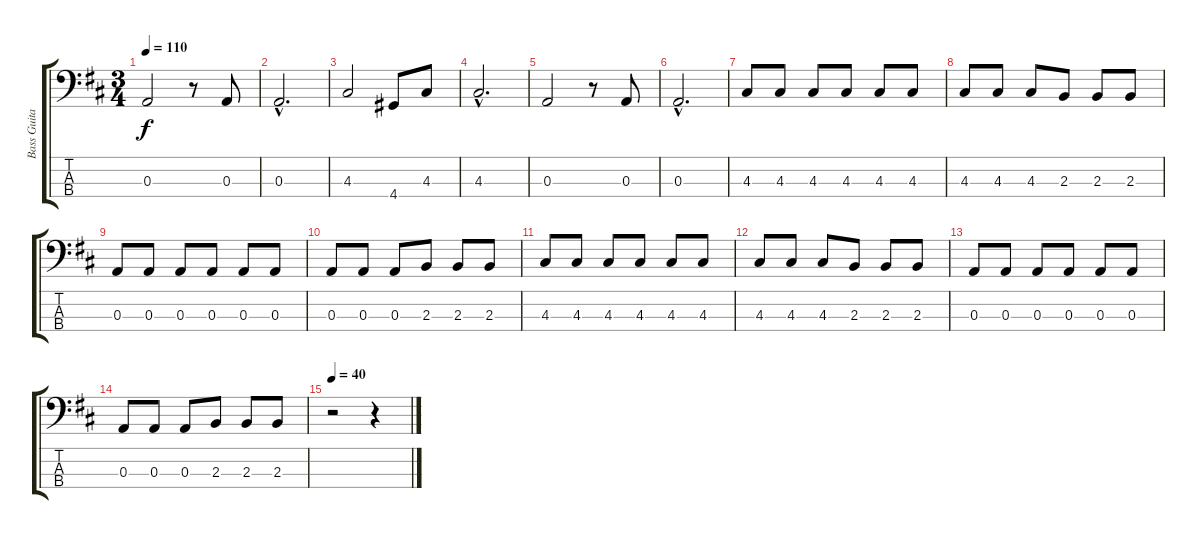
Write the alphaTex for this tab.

\track ("Bass Guitar" "Bass Guita") {instrument electricbasspick}
\staff {score tabs}
\tuning (G2 D2 A1 E1) {hide}
\ts (3 4)
\tempo 110
\clef f4
\ks d
0.3.2{dy f volume 12} r.8{volume 13} 0.3.8 |
0.3{hac}.2{d} |
4.3.2 4.4.8 4.3.8 |
4.3{hac}.2{d} |
0.3.2 r.8 0.3.8 |
0.3{hac}.2{d} |
4.3.8 4.3.8 4.3.8 4.3.8 4.3.8 4.3.8 |
4.3.8 4.3.8 4.3.8 2.3.8 2.3.8 2.3.8 |
0.3.8 0.3.8 0.3.8 0.3.8 0.3.8 0.3.8 |
0.3.8 0.3.8 0.3.8 2.3.8 2.3.8 2.3.8 |
4.3.8 4.3.8 4.3.8 4.3.8 4.3.8 4.3.8 |
4.3.8 4.3.8 4.3.8 2.3.8 2.3.8 2.3.8 |
0.3.8 0.3.8 0.3.8 0.3.8 0.3.8 0.3.8 |
0.3.8 0.3.8 0.3.8 2.3.8 2.3.8 2.3.8 |
\tempo 40
r.2 r.4
